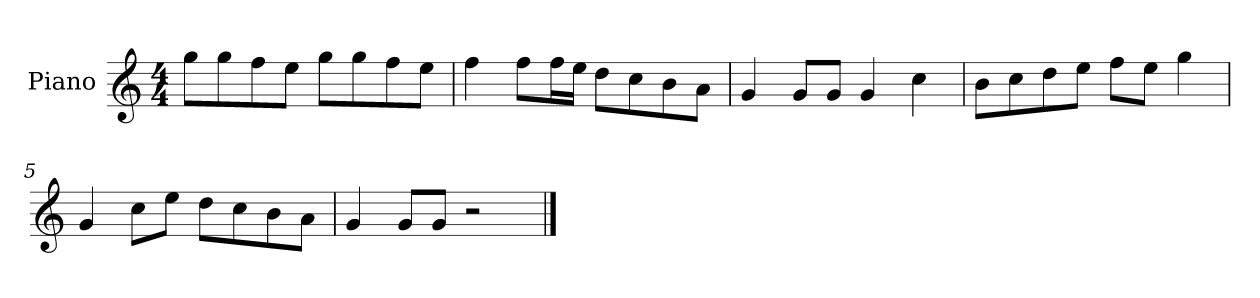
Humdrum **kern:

**kern
*part1
*staff1
*I"Piano
*I'P-no
*clefG2
*k[]
*M4/4
*MM90
=1
8gg\L
8gg\
8ff\
8ee\J
8gg\L
8gg\
8ff\
8ee\J
=2
4ff\
8ff\L
16ff\L
16ee\JJ
8dd\L
8cc\
8b\
8a\J
=3
4g/
8g/L
8g/J
4g/
4cc\
=4
8b\L
8cc\
8dd\
8ee\J
8ff\L
8ee\J
4gg\
=5
4g/
8cc\L
8ee\J
8dd\L
8cc\
8b\
8a\J
=6
4g/
8g/L
8g/J
2r
==
*-
